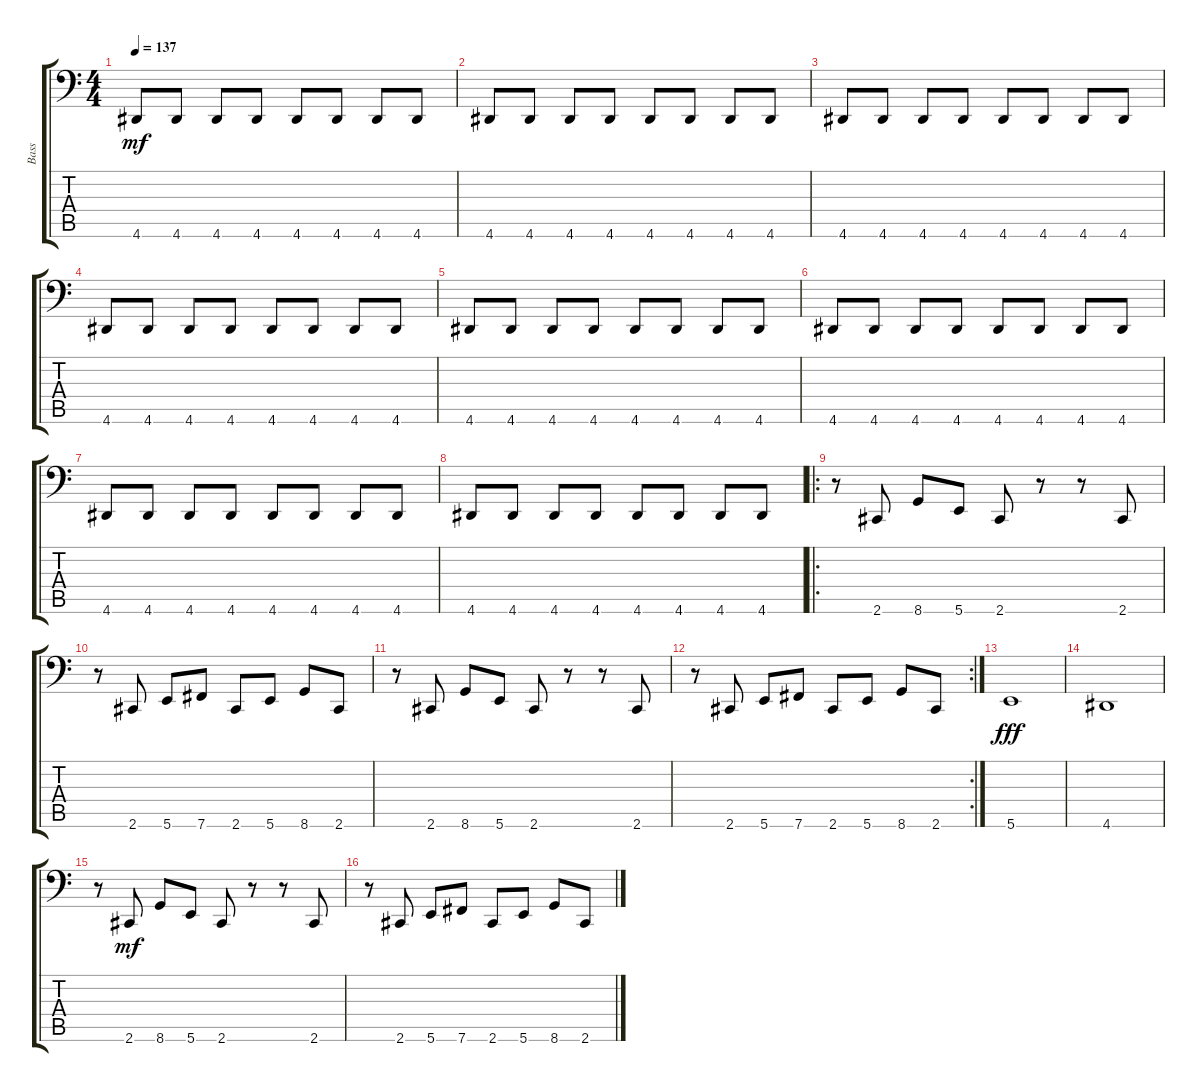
\track ("Bass" "Bass") {instrument electricbasspick}
\staff {score tabs}
\tuning (C3 G2 D2 A1 E1 B0) {hide}
\ts (4 4)
\tempo 137
\clef f4
\ks c
4.6.8{dy mf} 4.6.8 4.6.8 4.6.8 4.6.8 4.6.8 4.6.8 4.6.8 |
4.6.8 4.6.8 4.6.8 4.6.8 4.6.8 4.6.8 4.6.8 4.6.8 |
4.6.8 4.6.8 4.6.8 4.6.8 4.6.8 4.6.8 4.6.8 4.6.8 |
4.6.8 4.6.8 4.6.8 4.6.8 4.6.8 4.6.8 4.6.8 4.6.8 |
4.6.8 4.6.8 4.6.8 4.6.8 4.6.8 4.6.8 4.6.8 4.6.8 |
4.6.8 4.6.8 4.6.8 4.6.8 4.6.8 4.6.8 4.6.8 4.6.8 |
4.6.8 4.6.8 4.6.8 4.6.8 4.6.8 4.6.8 4.6.8 4.6.8 |
4.6.8 4.6.8 4.6.8 4.6.8 4.6.8 4.6.8 4.6.8 4.6.8 |
\ro
r.8 2.6.8 8.6.8 5.6.8 2.6.8 r.8 r.8 2.6.8 |
r.8 2.6.8 5.6.8 7.6.8 2.6.8 5.6.8 8.6.8 2.6.8 |
r.8 2.6.8 8.6.8 5.6.8 2.6.8 r.8 r.8 2.6.8 |
\rc 2
r.8 2.6.8 5.6.8 7.6.8 2.6.8 5.6.8 8.6.8 2.6.8 |
5.6.1{dy fff} |
4.6.1 |
r.8 2.6.8{dy mf} 8.6.8 5.6.8 2.6.8 r.8 r.8 2.6.8 |
r.8 2.6.8 5.6.8 7.6.8 2.6.8 5.6.8 8.6.8 2.6.8
